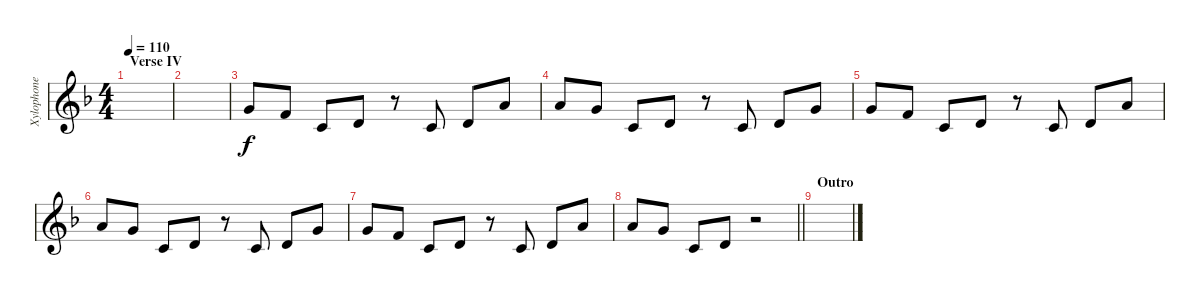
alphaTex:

\track ("Xylophone arrengement" "Xylophone ") {instrument musicbox}
\staff {score}
\tuning (E4 B3 G3 D3 A2 E2) {hide}
\ts (4 4)
\section ("" "Verse IV")
\tempo 110
\clef g2
\ks f
|
|
3.1.8 6.2.8 5.3.8 3.2.8 r.8 5.3.8 3.2.8 5.1.8 |
5.1.8 3.1.8 5.3.8 3.2.8 r.8 5.3.8 3.2.8 3.1.8 |
3.1.8 6.2.8 5.3.8 3.2.8 r.8 5.3.8 3.2.8 5.1.8 |
5.1.8 3.1.8 5.3.8 3.2.8 r.8 5.3.8 3.2.8 3.1.8 |
3.1.8 6.2.8 5.3.8 3.2.8 r.8 5.3.8 3.2.8 5.1.8 |
\barLineRight lightlight
5.1.8 3.1.8 5.3.8 3.2.8 r.2 |
\section ("" "Outro")
